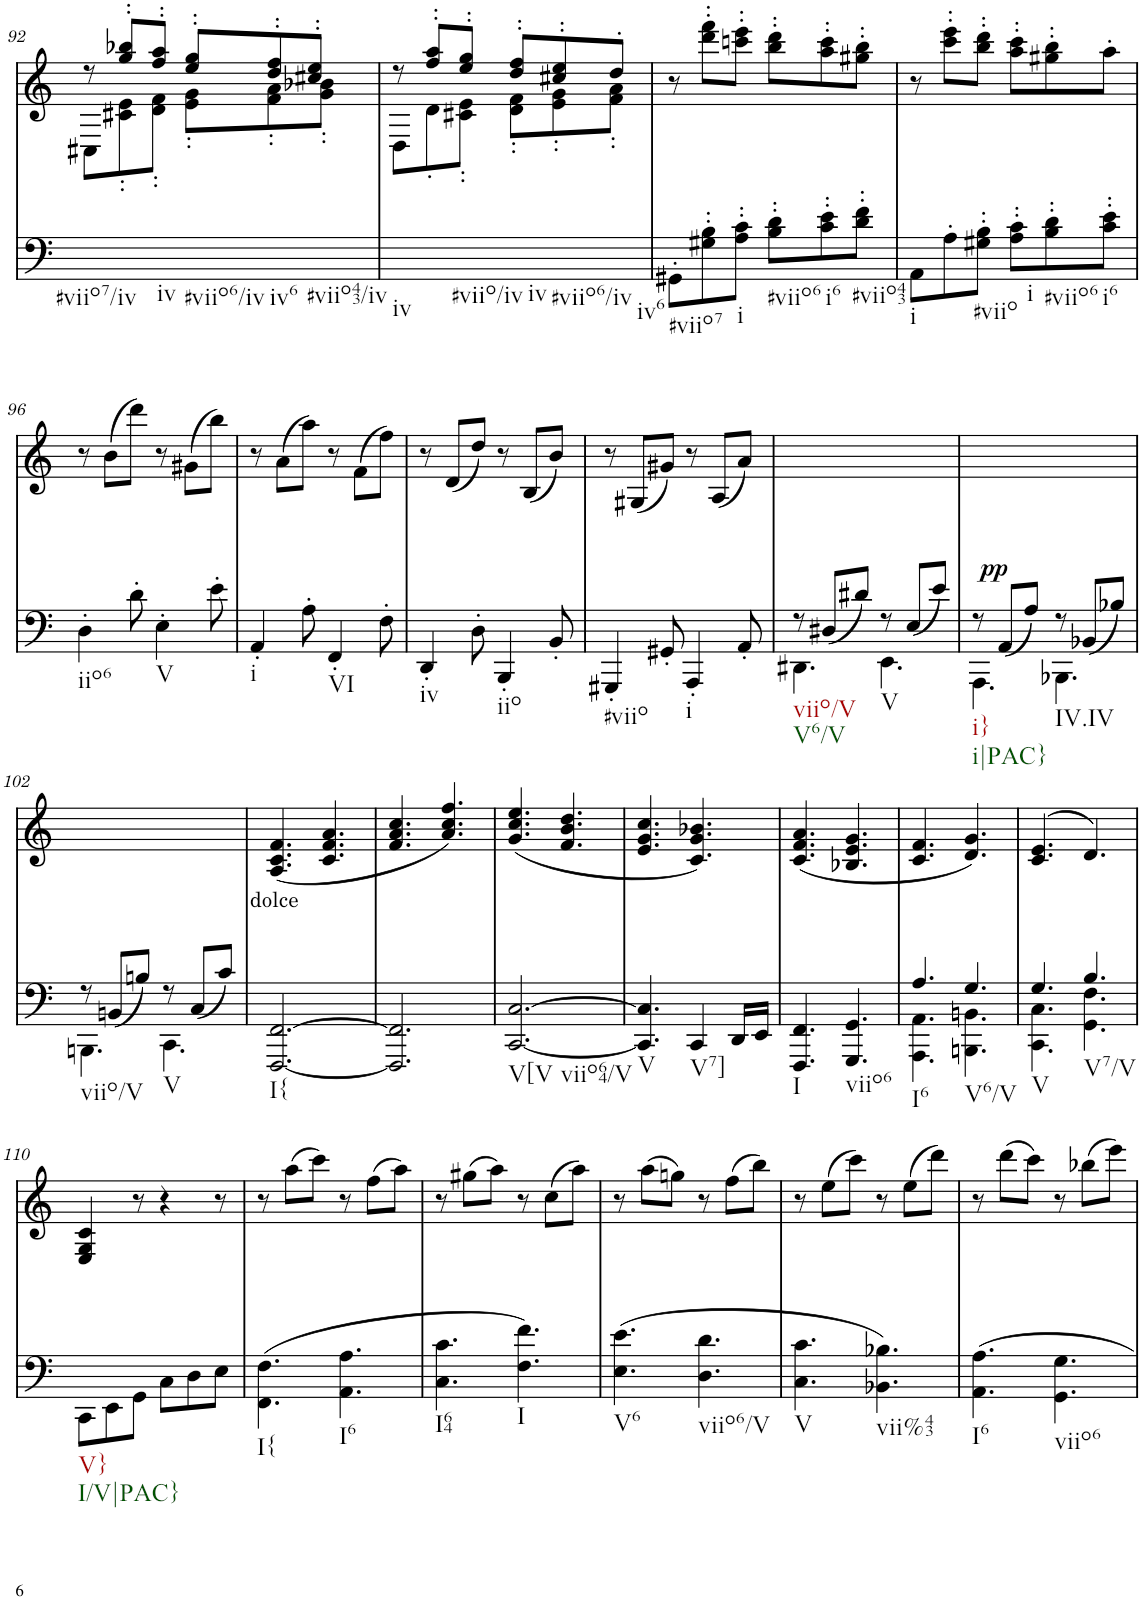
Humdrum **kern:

**kern	**dynam	**kern	**text
*part2	*part2	*part1	*part1
*staff2	*staff2	*staff1	*staff1
*I"piano	*	*I"piano	*
*I'Pno	*	*I'Pno	*
!!LO:PB:g=z
*clefF4	*	*clefG2	*
*k[]	*	*k[]	*
*M6/8	*	*M6/8	*
=92	=92	=92	=92
*	*	*^	*
!LO:TX:b:t=#viio7/iv	!	!	!	!
!LO:TX:b:t=iv	!	!	!	!
!LO:TX:b:t=#viio6/iv	!	!	!	!
!LO:TX:b:t=iv6	!	!	!	!
!LO:TX:b:t=#viio43/iv	!	!	!	!
2.ryy	.	8r	8C#X\L	.
.	.	8gg/' 8bb-X/'L	8c#X\' 8e\'	.
.	.	8ff/' 8aa/'J	8d\' 8f\'J	.
.	.	8ee/' 8gg/'L	8e\' 8g\'L	.
.	.	8dd/' 8ff/'	8f\' 8a\'	.
.	.	8cc#X/' 8ee/'J	8g\' 8b-X\'J	.
=93	=93	=93	=93	=93
!LO:TX:b:t=iv	!	!	!	!
!LO:TX:b:t=#viio/iv	!	!	!	!
!LO:TX:b:t=iv	!	!	!	!
!LO:TX:b:t=#viio6/iv	!	!	!	!
!LO:TX:b:t=iv6	!	!	!	!
2.ryy	.	8r	8D\L	.
.	.	8ff/' 8aa/'L	8d'\	.
.	.	8ee/' 8gg/'J	8c#X\' 8e\'J	.
.	.	8dd/' 8ff/'L	8d\' 8f\'L	.
.	.	8cc#X/' 8ee/'	8e\' 8g\'	.
.	.	8dd'/J	8f\' 8a\'J	.
=94	=94	=94	=94	=94
!LO:TX:b:t=#viio7	!	!	!	!
*	*	*v	*v	*
8GG#X'\L	.	8r	.
8G#X\' 8B\'	.	8ddd\' 8fff\'L	.
!LO:TX:b:t=i	!	!	!
8A\' 8c\'J	.	8cccn\' 8eee\'J	.
!LO:TX:b:t=#viio6	!	!	!
8B\' 8d\'L	.	8bb\' 8ddd\'L	.
!LO:TX:b:t=i6	!	!	!
8c\' 8e\'	.	8aa\' 8ccc\'	.
!LO:TX:b:t=#viio43	!	!	!
8d\' 8f\'J	.	8gg#X\' 8bb\'J	.
=95	=95	=95	=95
!LO:TX:b:t=i	!	!	!
8AA\L	.	8r	.
8A'\	.	8ccc\' 8eee\'L	.
!LO:TX:b:t=#viio	!	!	!
8G#X\' 8B\'J	.	8bb\' 8ddd\'J	.
!LO:TX:b:t=i	!	!	!
8A\' 8c\'L	.	8aa\' 8ccc\'L	.
!LO:TX:b:t=#viio6	!	!	!
8B\' 8d\'	.	8gg#X\' 8bb\'	.
!LO:TX:b:t=i6	!	!	!
8c\' 8e\'J	.	8aa'\J	.
!!LO:LB:g=z
=96	=96	=96	=96
!LO:TX:b:t=iio6	!	!	!
4D'\	.	8r	.
.	.	(8b\L	.
8d'\	.	8ddd\J)	.
!LO:TX:b:t=V	!	!	!
4E'\	.	8r	.
.	.	(8g#X\L	.
8e'\	.	8bb\J)	.
=97	=97	=97	=97
!LO:TX:b:t=i	!	!	!
4AA'/	.	8r	.
.	.	(8a\L	.
8A'\	.	8aa\J)	.
!LO:TX:b:t=VI	!	!	!
4FF'/	.	8r	.
.	.	(8f\L	.
8F'\	.	8ff\J)	.
=98	=98	=98	=98
!LO:TX:b:t=iv	!	!	!
4DD'/	.	8r	.
.	.	(8d/L	.
8D'\	.	8dd/J)	.
!LO:TX:b:t=iio	!	!	!
4BBB'/	.	8r	.
.	.	(8B/L	.
8BB'/	.	8b/J)	.
=99	=99	=99	=99
!LO:TX:b:t=#viio	!	!	!
4GGG#X'/	.	8r	.
.	.	(8G#X/L	.
8GG#X'/	.	8g#X/J)	.
!LO:TX:b:t=i	!	!	!
4AAA'/	.	8r	.
.	.	(8A/L	.
8AA'/	.	8a/J)	.
=100	=100	=100	=100
*^	*	*	*
!LO:TX:b:t=viio/V	!	!	!	!
!LO:TX:b:t=V6/V	!	!	!	!
8r	4.DD#X\	.	2.ryy	.
(<8D#X/L	.	.	.	.
8d#X/J)	.	.	.	.
!LO:TX:b:t=V	!	!	!	!
8r	4.EE\	.	.	.
(<8E/L	.	.	.	.
8e/J)	.	.	.	.
=101	=101	=101	=101	=101
!LO:TX:b:t=i}	!	!	!	!
!LO:TX:b:t=i|PAC}	!	!	!	!
!	!	!LO:DY:a	!	!
8r	4.AAA\	pp	2.ryy	.
(<8AA/L	.	.	.	.
8A/J)	.	.	.	.
!LO:TX:b:t=IV.IV	!	!	!	!
8r	4.BBB-X\	.	.	.
(<8BB-X/L	.	.	.	.
8B-X/J)	.	.	.	.
!!LO:LB:g=z
=102	=102	=102	=102	=102
!LO:TX:b:t=viio/V	!	!	!	!
8r	4.BBBn\	.	2.ryy	.
(<8BBn/L	.	.	.	.
8Bn/J)	.	.	.	.
!LO:TX:b:t=V	!	!	!	!
8r	4.CC\	.	.	.
(<8C/L	.	.	.	.
8c/J)	.	.	.	.
*v	*v	*	*	*
=103	=103	=103	=103
!LO:TX:b:t=I{	!	!	!
!	!	!	!LO:LY:b
[2.FFF/ [2.FF/	.	(4.A/ 4.c/ 4.f/	dolce
.	.	4.c/ 4.f/ 4.a/	.
=104	=104	=104	=104
2.FFF/] 2.FF/]	.	4.f/ 4.a/ 4.cc/	.
.	.	4.a/ 4.cc/ 4.ff/)	.
=105	=105	=105	=105
!LO:TX:b:t=V[V	!	!	!
!LO:TX:b:t=viio64/V	!	!	!
[2.CC/ [2.C/	.	(4.g/ 4.cc/ 4.ee/	.
.	.	4.f/ 4.b/ 4.dd/	.
=106	=106	=106	=106
!LO:TX:b:t=V	!	!	!
4.CC/] 4.C/]	.	4.e/ 4.g/ 4.cc/	.
!LO:TX:b:t=V7]	!	!	!
4CC/	.	4.c/ 4.g/ 4.b-X/)	.
16DD/LL	.	.	.
16EE/JJ	.	.	.
=107	=107	=107	=107
!LO:TX:b:t=I	!	!	!
4.FFF/ 4.FF/	.	(4.c/ 4.f/ 4.a/	.
!LO:TX:b:t=viio6	!	!	!
4.GGG/ 4.GG/	.	4.B-X/ 4.e/ 4.g/	.
=108	=108	=108	=108
*^	*	*	*
!LO:TX:b:t=I6	!	!	!	!
4.A/	4.AAA\ 4.AA\	.	4.c/ 4.f/	.
!LO:TX:b:t=V6/V	!	!	!	!
4.G/	4.BBBn\ 4.BBn\	.	4.d/ 4.g/)	.
=109	=109	=109	=109	=109
!LO:TX:b:t=V	!	!	!	!
4.G/	4.CC\ 4.C\	.	(>4.c/ 4.e/	.
!LO:TX:b:t=V7/V	!	!	!	!
4.B/	4.GG\ 4.F\	.	4.d/)	.
!!LO:LB:g=z
=110	=110	=110	=110	=110
!LO:TX:b:t=V}	!	!	!	!
!LO:TX:b:t=I/V|PAC}	!	!	!	!
*v	*v	*	*	*
8CC\L	.	4E/ 4G/ 4c/	.
8EE\	.	.	.
8GG\J	.	8r	.
8C\L	.	4r	.
8D\	.	.	.
8E\J	.	8r	.
=111	=111	=111	=111
!LO:TX:b:t=I{	!	!	!
(4.FF\ 4.F\	.	8r	.
.	.	(8aa\L	.
.	.	8ccc\J)	.
!LO:TX:b:t=I6	!	!	!
4.AA\ 4.A\	.	8r	.
.	.	(8ff\L	.
.	.	8aa\J)	.
=112	=112	=112	=112
!LO:TX:b:t=I64	!	!	!
4.C\ 4.c\	.	8r	.
.	.	(8gg#X\L	.
.	.	8aa\J)	.
!LO:TX:b:t=I	!	!	!
4.F\ 4.f\)	.	8r	.
.	.	(8cc\L	.
.	.	8aa\J)	.
=113	=113	=113	=113
!LO:TX:b:t=V6	!	!	!
(4.E\ 4.e\	.	8r	.
.	.	(8aa\L	.
.	.	8ggn\J)	.
!LO:TX:b:t=viio6/V	!	!	!
4.D\ 4.d\	.	8r	.
.	.	(8ff\L	.
.	.	8bb\J)	.
=114	=114	=114	=114
!LO:TX:b:t=V	!	!	!
4.C\ 4.c\	.	8r	.
.	.	(8ee\L	.
.	.	8ccc\J)	.
!LO:TX:b:t=vii%43	!	!	!
4.BB-X\ 4.B-X\)	.	8r	.
.	.	(8ee\L	.
.	.	8ddd\J)	.
=115	=115	=115	=115
!LO:TX:b:t=I6	!	!	!
4.AA\ 4.A\	.	8r	.
.	.	(8ddd\L	.
.	.	8ccc\J)	.
!LO:TX:b:t=viio6	!	!	!
4.GG\ 4.G\	.	8r	.
.	.	(8bb-X\L	.
.	.	8eee\J)	.
=	=	=	=
*-	*-	*-	*-
